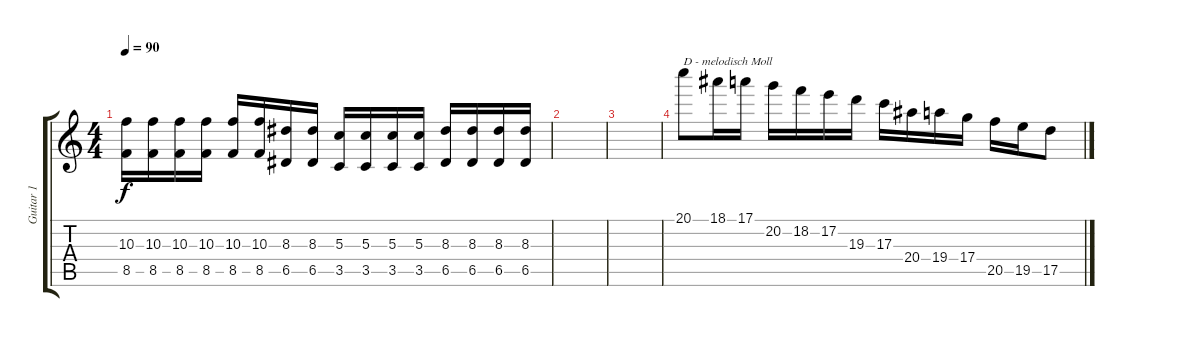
\track ("Guitar 1" "Guitar 1") {instrument distortionguitar}
\staff {score tabs}
\tuning (E4 B3 G3 D3 A2 D2) {hide}
\ts (4 4)
\tempo 90
\clef g2
\ks c
(10.3 8.5).16{dy f} (10.3 8.5).16 (10.3 8.5).16 (10.3 8.5).16 (10.3 8.5).16 (10.3 8.5).16 (8.3 6.5).16 (8.3 6.5).16 (5.3 3.5).16 (5.3 3.5).16 (5.3 3.5).16 (5.3 3.5).16 (8.3 6.5).16 (8.3 6.5).16 (8.3 6.5).16 (8.3 6.5).16 |
|
|
20.1.8{txt "D - melodisch Moll"} 18.1.16 17.1.16 20.2.16 18.2.16 17.2.16 19.3.16 17.3.16 20.4.16 19.4.16 17.4.16 20.5.16 19.5.16 17.5.8
